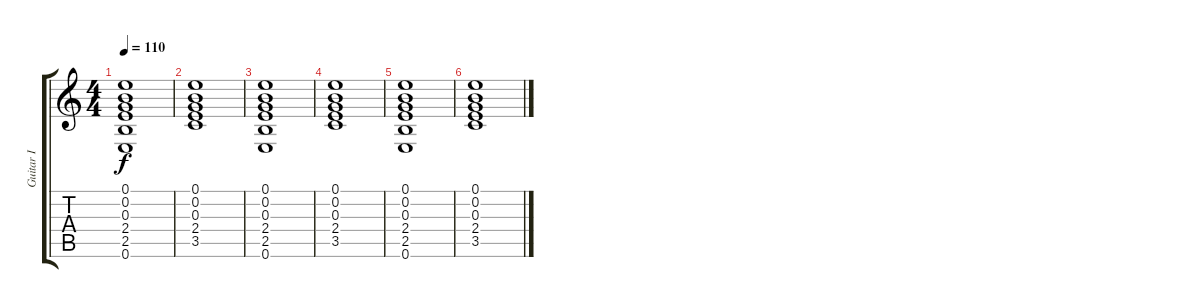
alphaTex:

\track ("Guitar I" "Guitar I") {instrument electricguitarjazz}
\staff {score tabs}
\tuning (E4 B3 G3 D3 A2 E2) {hide}
\ts (4 4)
\tempo 110
\clef g2
\ks c
(0.1 0.2 0.3 2.4 2.5 0.6).1{dy f} |
(0.1 0.2 0.3 2.4 3.5).1 |
(0.1 0.2 0.3 2.4 2.5 0.6).1 |
(0.1 0.2 0.3 2.4 3.5).1 |
(0.1 0.2 0.3 2.4 2.5 0.6).1 |
(0.1 0.2 0.3 2.4 3.5).1
